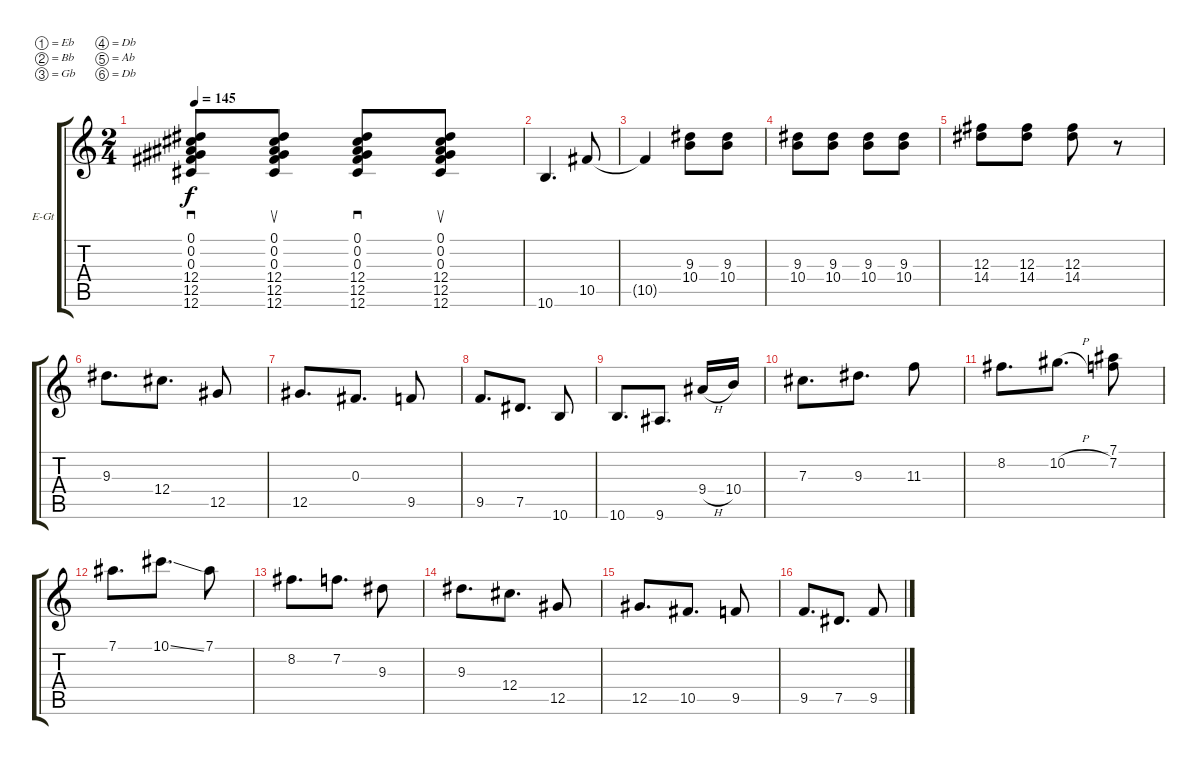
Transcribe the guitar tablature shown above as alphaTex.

\bracketExtendMode groupsimilarinstruments
\firstSystemTrackNameOrientation horizontal
\otherSystemsTrackNameOrientation horizontal
\track ("Guitar 1" "E-Gt") {instrument overdrivenguitar}
\staff {score tabs}
\tuning (Eb4 Bb3 Gb3 Db3 Ab2 Db2)
\ts (2 4)
\tempo 145
\clef g2
\ks c
(0.1 0.2 0.3 12.4 12.5 12.6).8{sd dy f} (0.1 0.2 0.3 12.4 12.5 12.6).8{su} (0.1 0.2 0.3 12.4 12.5 12.6).8{sd} (0.1 0.2 0.3 12.4 12.5 12.6).8{su} |
10.6.4{d} 10.5.8 |
10.5{t}.4 (9.3 10.4).8 (9.3 10.4).8 |
(9.3 10.4).8 (9.3 10.4).8 (9.3 10.4).8 (9.3 10.4).8 |
(12.3 14.4).8 (12.3 14.4).8 (12.3 14.4).8 r.8 |
9.3.8{d} 12.4.8{d} 12.5.8 |
12.5.8{d} 0.3.8{d} 9.5.8 |
9.5.8{d} 7.5.8{d} 10.6.8 |
10.6.8{d} 9.6.8{d} 9.4{h}.16 10.4.16 |
7.3.8{d} 9.3.8{d} 11.3.8 |
8.2.8{d} 10.2{h}.8{d} (7.2 7.1).8 |
7.1.8{d} 10.1{ss}.8{d} 7.1.8 |
8.2.8{d} 7.2.8{d} 9.3.8 |
9.3.8{d} 12.4.8{d} 12.5.8 |
12.5.8{d} 10.5.8{d} 9.5.8 |
9.5.8{d} 7.5.8{d} 9.5.8
